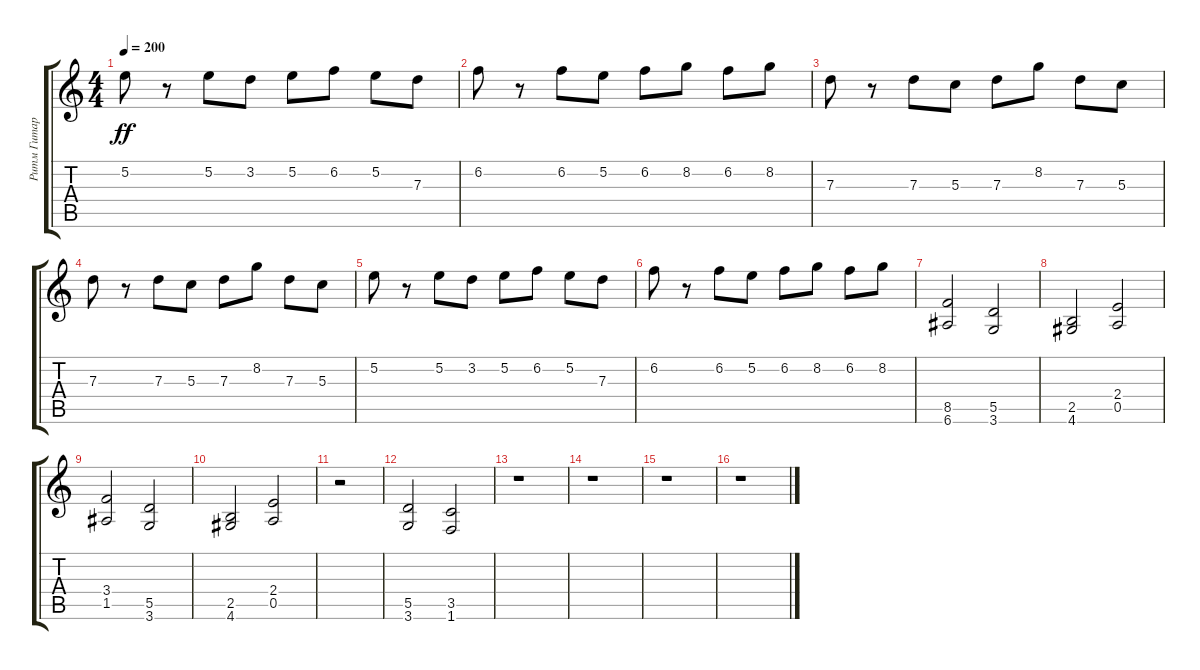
\track ("Ритм Гитара" "Ритм Гитар") {instrument distortionguitar}
\staff {score tabs}
\tuning (E4 B3 G3 D3 A2 E2) {hide}
\ts (4 4)
\tempo 200
\clef g2
\ks c
5.2.8{dy ff} r.8 5.2.8 3.2.8 5.2.8 6.2.8 5.2.8 7.3.8 |
6.2.8 r.8 6.2.8 5.2.8 6.2.8 8.2.8 6.2.8 8.2.8 |
7.3.8 r.8 7.3.8 5.3.8 7.3.8 8.2.8 7.3.8 5.3.8 |
7.3.8 r.8 7.3.8 5.3.8 7.3.8 8.2.8 7.3.8 5.3.8 |
5.2.8 r.8 5.2.8 3.2.8 5.2.8 6.2.8 5.2.8 7.3.8 |
6.2.8 r.8 6.2.8 5.2.8 6.2.8 8.2.8 6.2.8 8.2.8 |
(8.5 6.6).2 (5.5 3.6).2 |
(2.5 4.6).2 (2.4 0.5).2 |
(3.4 1.5).2 (5.5 3.6).2 |
(2.5 4.6).2 (2.4 0.5).2 |
r.2 |
(5.5 3.6).2 (3.5 1.6).2 |
r.1 |
r.1 |
r.1 |
r.1
